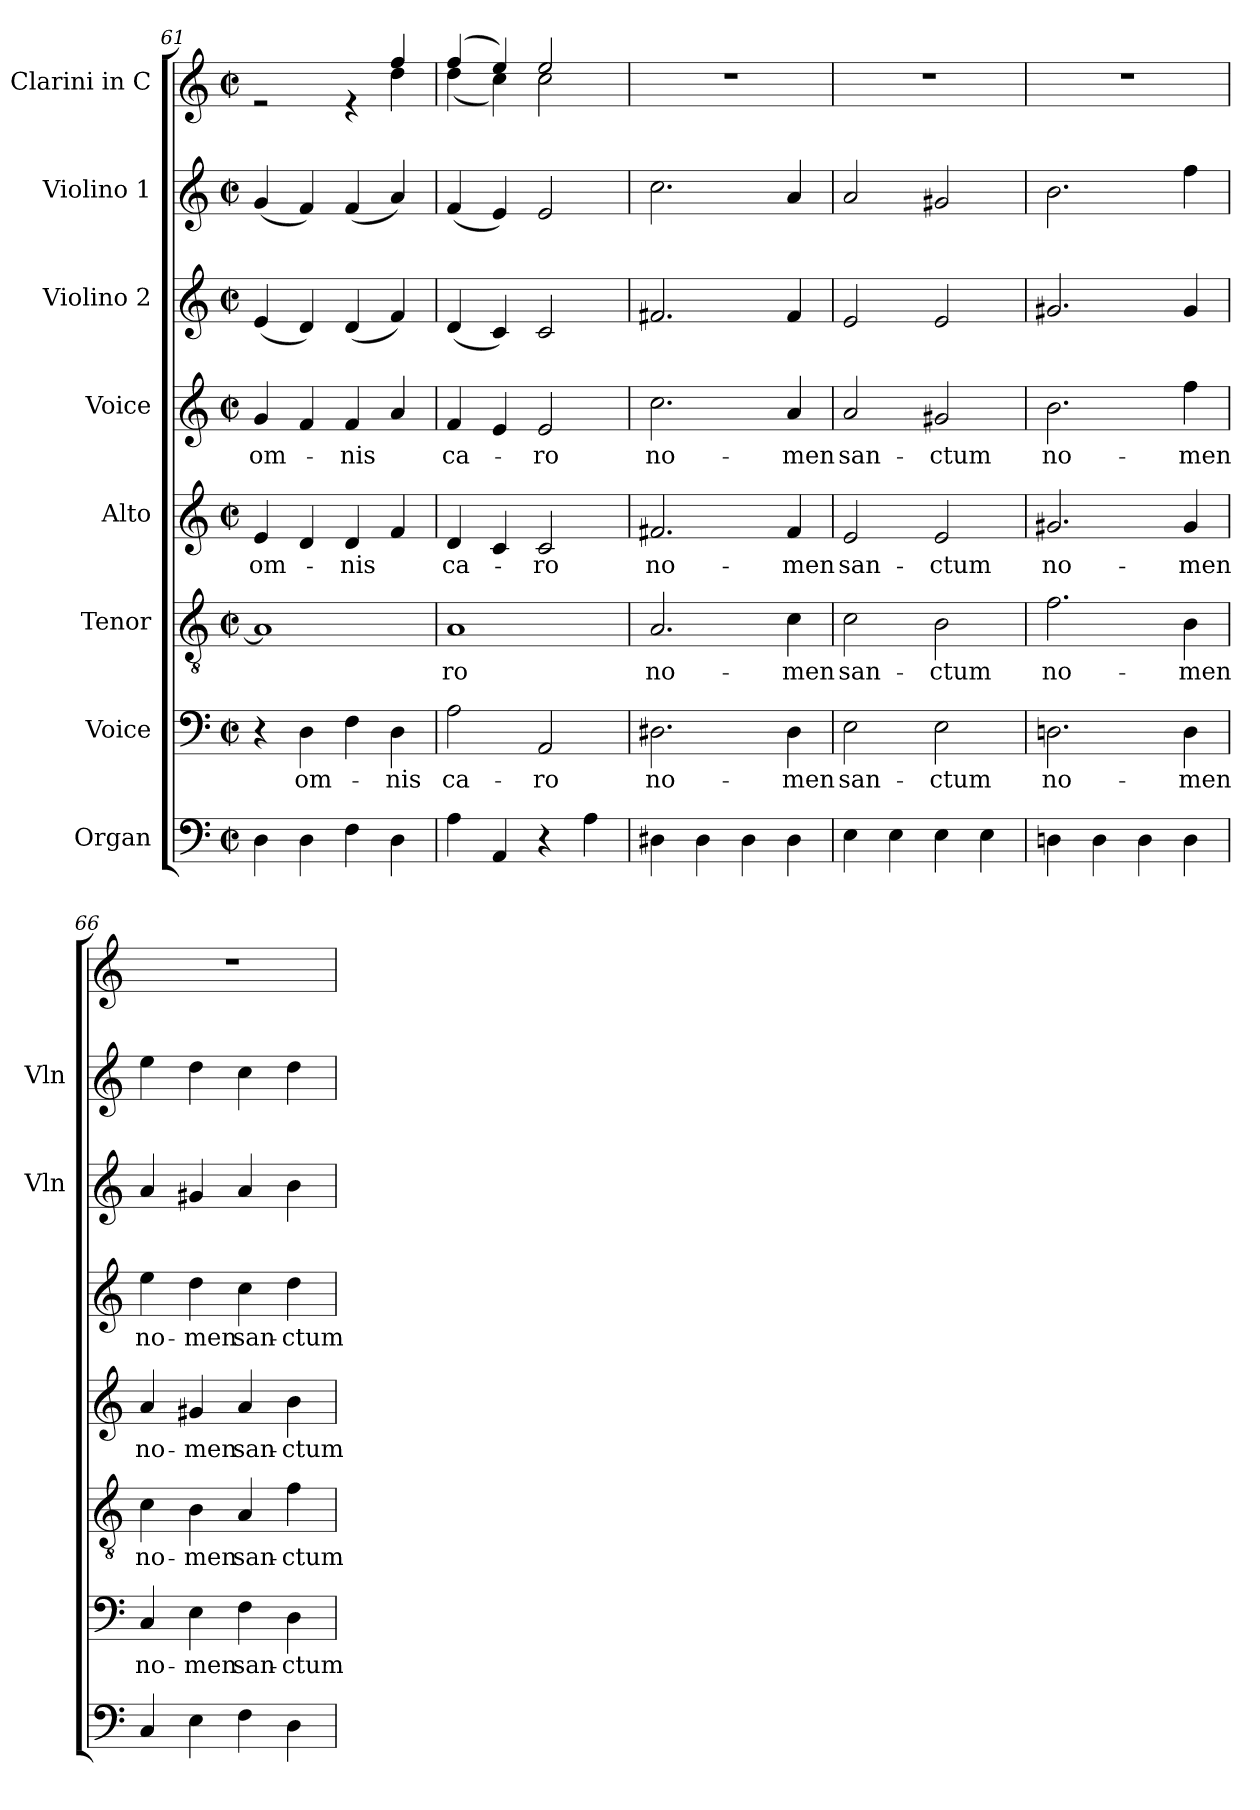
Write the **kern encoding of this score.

**kern	**kern	**text	**kern	**text	**kern	**text	**kern	**text	**kern	**kern	**kern
*part8	*part7	*part7	*part6	*part6	*part5	*part5	*part4	*part4	*part3	*part2	*part1
*staff8	*staff7	*staff7	*staff6	*staff6	*staff5	*staff5	*staff4	*staff4	*staff3	*staff2	*staff1
*I"Organ	*I"Voice	*	*I"Tenor	*	*I"Alto	*	*I"Voice	*	*I"Violino 2	*I"Violino 1	*I"Clarini  in C
*	*	*	*	*	*	*	*	*	*I'Vln	*I'Vln	*
*clefF4	*clefF4	*	*clefGv2	*	*clefG2	*	*clefG2	*	*clefG2	*clefG2	*clefG2
*k[]	*k[]	*	*k[]	*	*k[]	*	*k[]	*	*k[]	*k[]	*k[]
*M2/2	*M2/2	*	*M2/2	*	*M2/2	*	*M2/2	*	*M2/2	*M2/2	*M2/2
*met(c|)	*met(c|)	*	*met(c|)	*	*met(c|)	*	*met(c|)	*	*met(c|)	*met(c|)	*met(c|)
=61	=61	=61	=61	=61	=61	=61	=61	=61	=61	=61	=61
!	!	!	!	!	!	!LO:LY:b	!	!LO:LY:b	!	!	!
*	*	*	*	*	*	*	*	*	*	*	*^
4D\	4r	.	1A]	.	4e/	om-	4g/	om-	(4e/	(4g/	2re	2.ryy
!	!	!LO:LY:b	!	!	!	!	!	!	!	!	!	!
4D\	4D\	om-	.	.	4d/	.	4f/	.	4d/)	4f/)	.	.
!	!	!	!	!	!	!LO:LY:b	!	!LO:LY:b	!	!	!	!
4F\	4F\	.	.	.	4d/	-nis	4f/	-nis	(4d/	(4f/	4re	.
!	!	!LO:LY:b	!	!	!	!	!	!	!	!	!	!
4D\	4D\	-nis	.	.	4f/	.	4a/	.	4f/)	4a/)	4ff/	4dd\
=62	=62	=62	=62	=62	=62	=62	=62	=62	=62	=62	=62	=62
!	!	!LO:LY:b	!	!LO:LY:b	!	!LO:LY:b	!	!LO:LY:b	!	!	!	!
4A\	2A\	ca-	1A	ro	4d/	ca-	4f/	ca-	(4d/	(4f/	(4ff/	(4dd\
4AA/	.	.	.	.	4c/	.	4e/	.	4c/)	4e/)	4ee/)	4cc\)
!	!	!LO:LY:b	!	!	!	!LO:LY:b	!	!LO:LY:b	!	!	!	!
4r	2AA/	-ro	.	.	2c/	-ro	2e/	-ro	2c/	2e/	2ee/	2cc\
4A\	.	.	.	.	.	.	.	.	.	.	.	.
*	*	*	*	*	*	*	*	*	*	*	*v	*v
=63	=63	=63	=63	=63	=63	=63	=63	=63	=63	=63	=63
!	!	!LO:LY:b	!	!LO:LY:b	!	!LO:LY:b	!	!LO:LY:b	!	!	!
4D#X\	2.D#X\	no-	2.A/	no-	2.f#X/	no-	2.cc\	no-	2.f#X/	2.cc\	1r
4D#\	.	.	.	.	.	.	.	.	.	.	.
4D#\	.	.	.	.	.	.	.	.	.	.	.
!	!	!LO:LY:b	!	!LO:LY:b	!	!LO:LY:b	!	!LO:LY:b	!	!	!
4D#\	4D#\	-men	4c\	-men	4f#/	-men	4a/	-men	4f#/	4a/	.
!!LO:PB:g=z
=64	=64	=64	=64	=64	=64	=64	=64	=64	=64	=64	=64
!	!	!LO:LY:b	!	!LO:LY:b	!	!LO:LY:b	!	!LO:LY:b	!	!	!
4E\	2E\	san-	2c\	san-	2e/	san-	2a/	san-	2e/	2a/	1r
4E\	.	.	.	.	.	.	.	.	.	.	.
!	!	!LO:LY:b	!	!LO:LY:b	!	!LO:LY:b	!	!LO:LY:b	!	!	!
4E\	2E\	-ctum	2B\	-ctum	2e/	-ctum	2g#X/	-ctum	2e/	2g#X/	.
4E\	.	.	.	.	.	.	.	.	.	.	.
=65	=65	=65	=65	=65	=65	=65	=65	=65	=65	=65	=65
!	!	!LO:LY:b	!	!LO:LY:b	!	!LO:LY:b	!	!LO:LY:b	!	!	!
4Dn\	2.Dn\	no-	2.f\	no-	2.g#X/	no-	2.b\	no-	2.g#X/	2.b\	1r
4D\	.	.	.	.	.	.	.	.	.	.	.
4D\	.	.	.	.	.	.	.	.	.	.	.
!	!	!LO:LY:b	!	!LO:LY:b	!	!LO:LY:b	!	!LO:LY:b	!	!	!
4D\	4D\	-men	4B\	-men	4g#/	-men	4ff\	-men	4g#/	4ff\	.
=66	=66	=66	=66	=66	=66	=66	=66	=66	=66	=66	=66
!	!	!LO:LY:b	!	!LO:LY:b	!	!LO:LY:b	!	!LO:LY:b	!	!	!
4C/	4C/	no-	4c\	no-	4a/	no-	4ee\	no-	4a/	4ee\	1r
!	!	!LO:LY:b	!	!LO:LY:b	!	!LO:LY:b	!	!LO:LY:b	!	!	!
4E\	4E\	-men	4B\	-men	4g#X/	-men	4dd\	-men	4g#X/	4dd\	.
!	!	!LO:LY:b	!	!LO:LY:b	!	!LO:LY:b	!	!LO:LY:b	!	!	!
4F\	4F\	san-	4A/	san-	4a/	san-	4cc\	san-	4a/	4cc\	.
!	!	!LO:LY:b	!	!LO:LY:b	!	!LO:LY:b	!	!LO:LY:b	!	!	!
4D\	4D\	-ctum	4f\	-ctum	4b\	-ctum	4dd\	-ctum	4b\	4dd\	.
=	=	=	=	=	=	=	=	=	=	=	=
*-	*-	*-	*-	*-	*-	*-	*-	*-	*-	*-	*-
